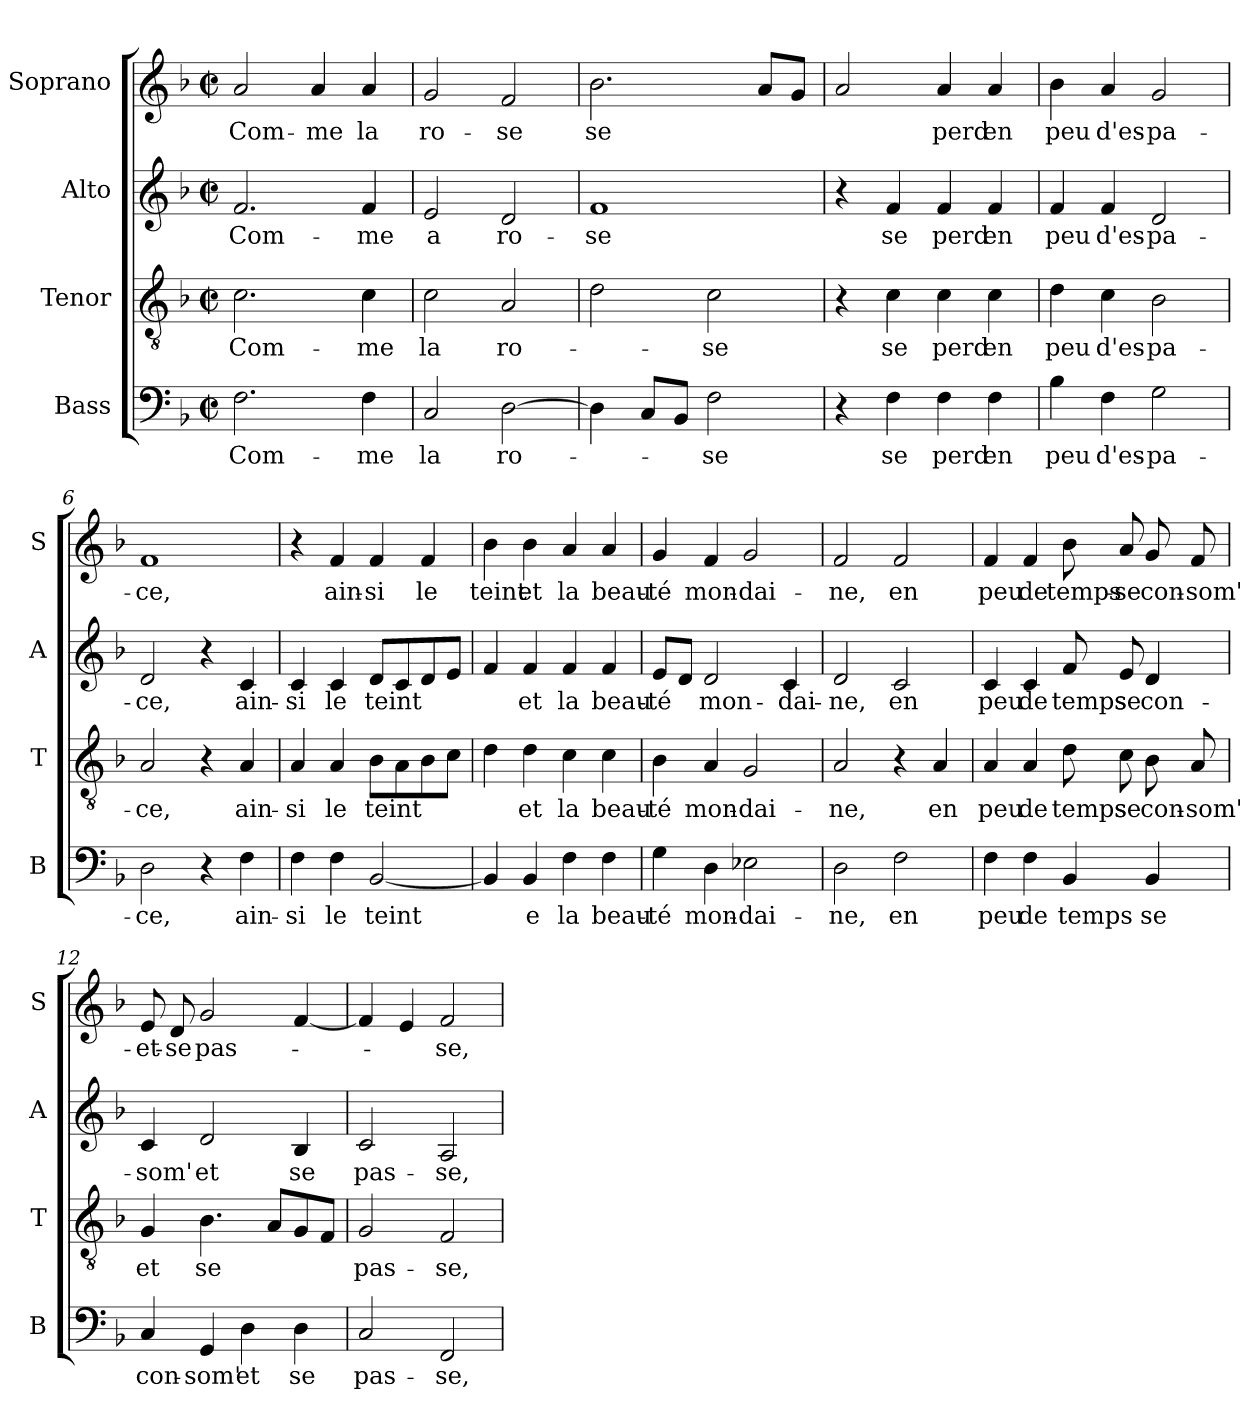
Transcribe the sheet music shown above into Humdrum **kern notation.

**kern	**text	**kern	**text	**kern	**text	**kern	**text
*part4	*part4	*part3	*part3	*part2	*part2	*part1	*part1
*staff4	*staff4	*staff3	*staff3	*staff2	*staff2	*staff1	*staff1
*I"Bass	*	*I"Tenor	*	*I"Alto	*	*I"Soprano	*
*I'B	*	*I'T	*	*I'A	*	*I'S	*
*clefF4	*	*clefGv2	*	*clefG2	*	*clefG2	*
*k[b-]	*	*k[b-]	*	*k[b-]	*	*k[b-]	*
*F:	*	*F:	*	*F:	*	*F:	*
*M2/2	*	*M2/2	*	*M2/2	*	*M2/2	*
*met(c|)	*	*met(c|)	*	*met(c|)	*	*met(c|)	*
=1	=1	=1	=1	=1	=1	=1	=1
2.F\	Com-	2.c\	Com-	2.f/	Com-	2a/	Com-
.	.	.	.	.	.	4a/	-me
4F\	-me	4c\	-me	4f/	-me	4a/	la
=2	=2	=2	=2	=2	=2	=2	=2
2C/	la	2c\	la	2e/	a	2g/	ro-
[2D\	ro-	2A/	ro-	2d/	ro-	2f/	-se
=3	=3	=3	=3	=3	=3	=3	=3
4D\]	.	2d\	.	1f	-se	2.b-\	se
8C/L	.	.	.	.	.	.	.
8BB-/J	.	.	.	.	.	.	.
2F\	-se	2c\	-se	.	.	.	.
.	.	.	.	.	.	8a/L	.
.	.	.	.	.	.	8g/J	.
=4	=4	=4	=4	=4	=4	=4	=4
4r	.	4r	.	4r	.	2a/	.
4F\	se	4c\	se	4f/	se	.	.
4F\	perd	4c\	perd	4f/	perd	4a/	perd
4F\	en	4c\	en	4f/	en	4a/	en
=5	=5	=5	=5	=5	=5	=5	=5
4B-\	peu	4d\	peu	4f/	peu	4b-\	peu
4F\	d'es-	4c\	d'es-	4f/	d'es-	4a/	d'es-
2G\	-pa-	2B-\	-pa-	2d/	-pa-	2g/	-pa-
=6	=6	=6	=6	=6	=6	=6	=6
2D\	-ce,	2A/	-ce,	2d/	-ce,	1f	-ce,
4r	.	4r	.	4r	.	.	.
4F\	ain-	4A/	ain-	4c/	ain-	.	.
!!LO:LB:g=z
=7	=7	=7	=7	=7	=7	=7	=7
4F\	-si	4A/	-si	4c/	-si	4r	.
4F\	le	4A/	le	4c/	le	4f/	ain-
[2BB-/	teint	8B-\L	teint	8d/L	teint	4f/	-si
.	.	8A\	.	8c/	.	.	.
.	.	8B-\	.	8d/	.	4f/	le
.	.	8c\J	.	8e/J	.	.	.
=8	=8	=8	=8	=8	=8	=8	=8
4BB-/]	.	4d\	.	4f/	.	4b-\	teint
4BB-/	e	4d\	et	4f/	et	4b-\	et
4F\	la	4c\	la	4f/	la	4a/	la
4F\	beau-	4c\	beau-	4f/	beau-	4a/	beau-
=9	=9	=9	=9	=9	=9	=9	=9
4G\	-té	4B-\	-té	8e/L	-té	4g/	-té
.	.	.	.	8d/J	.	.	.
4D\	mon-	4A/	mon-	2d/	mon-	4f/	mon-
2E-X\	-dai-	2G/	-dai-	.	.	2g/	-dai-
.	.	.	.	4c/	-dai-	.	.
=10	=10	=10	=10	=10	=10	=10	=10
2D\	-ne,	2A/	-ne,	2d/	-ne,	2f/	-ne,
2F\	en	4r	.	2c/	en	2f/	en
.	.	4A/	en	.	.	.	.
=11	=11	=11	=11	=11	=11	=11	=11
4F\	peu	4A/	peu	4c/	peu	4f/	peu
4F\	de	4A/	de	4c/	de	4f/	de
4BB-/	temps	8d\	temps	8f/	temps	8b-\	temps-
.	.	8c\	se	8e/	se	8a/	-se
4BB-/	se	8B-\	con-	4d/	con-	8g/	con-
.	.	8A/	-som'	.	.	8f/	-som'-
!!LO:LB:g=z
=12	=12	=12	=12	=12	=12	=12	=12
4C/	con-	4G/	et	4c/	-som'	8e/	-et-
.	.	.	.	.	.	8d/	-se
4GG/	-som'	4.B-\	se	2d/	et	2g/	pas-
4D\	et	.	.	.	.	.	.
.	.	8A/L	.	.	.	.	.
4D\	se	8G/	.	4B-/	se	[4f/	.
.	.	8F/J	.	.	.	.	.
=13	=13	=13	=13	=13	=13	=13	=13
2C/	pas-	2G/	pas-	2c/	pas-	4f/]	.
.	.	.	.	.	.	4e/	.
2FF/	-se,	2F/	-se,	2A/	-se,	2f/	-se,
=	=	=	=	=	=	=	=
*-	*-	*-	*-	*-	*-	*-	*-
